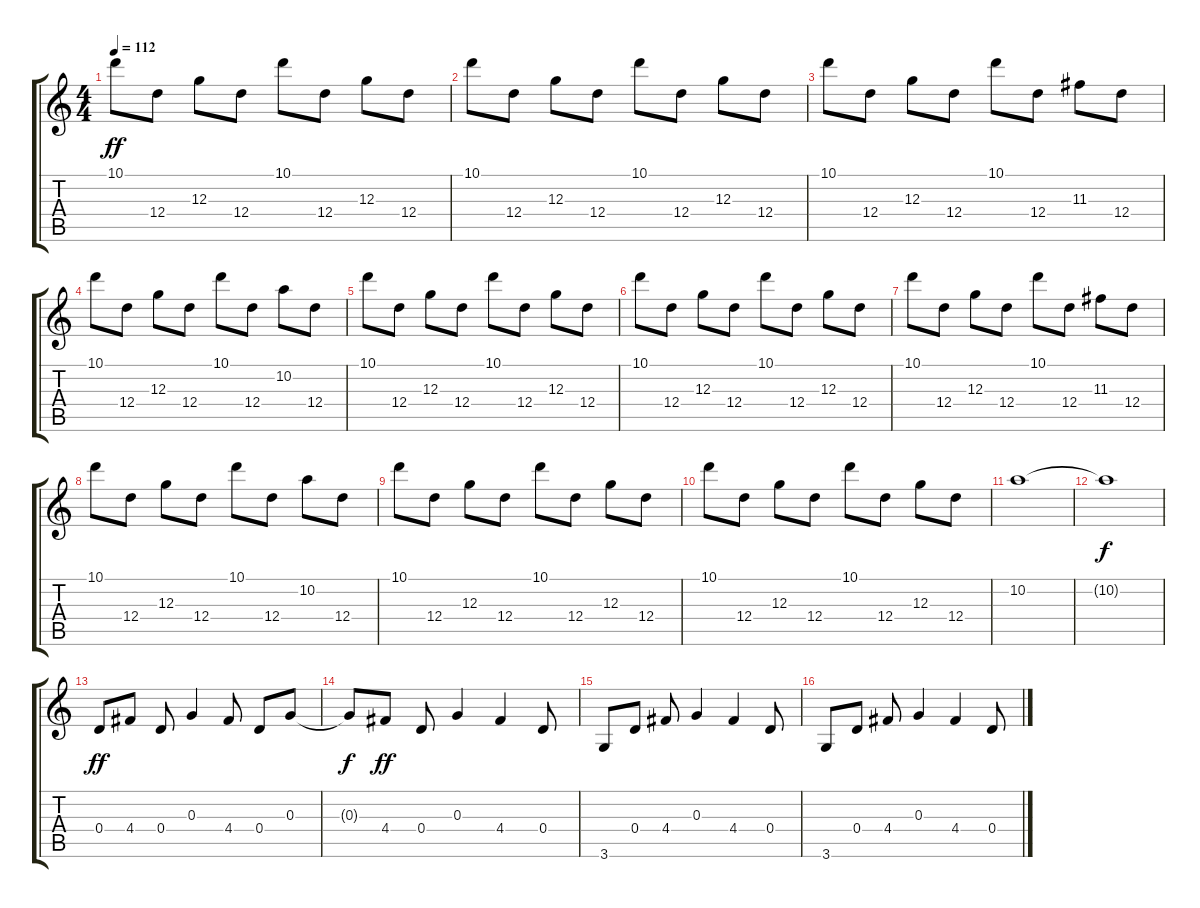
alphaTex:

\track "" {instrument overdrivenguitar}
\staff {score tabs}
\tuning (E4 B3 G3 D3 A2 E2) {hide}
\ts (4 4)
\tempo 112
\clef g2
\ks c
10.1.8{dy ff} 12.4.8 12.3.8 12.4.8 10.1.8 12.4.8 12.3.8 12.4.8 |
10.1.8 12.4.8 12.3.8 12.4.8 10.1.8 12.4.8 12.3.8 12.4.8 |
10.1.8 12.4.8 12.3.8 12.4.8 10.1.8 12.4.8 11.3.8 12.4.8 |
10.1.8 12.4.8 12.3.8 12.4.8 10.1.8 12.4.8 10.2.8 12.4.8 |
10.1.8 12.4.8 12.3.8 12.4.8 10.1.8 12.4.8 12.3.8 12.4.8 |
10.1.8 12.4.8 12.3.8 12.4.8 10.1.8 12.4.8 12.3.8 12.4.8 |
10.1.8 12.4.8 12.3.8 12.4.8 10.1.8 12.4.8 11.3.8 12.4.8 |
10.1.8 12.4.8 12.3.8 12.4.8 10.1.8 12.4.8 10.2.8 12.4.8 |
10.1.8 12.4.8 12.3.8 12.4.8 10.1.8 12.4.8 12.3.8 12.4.8 |
10.1.8 12.4.8 12.3.8 12.4.8 10.1.8 12.4.8 12.3.8 12.4.8 |
10.2.1 |
10.2{t}.1{dy f} |
0.4.8{dy ff} 4.4.8 0.4.8 0.3.4 4.4.8 0.4.8 0.3.8 |
0.3{t}.8{dy f} 4.4.8{dy ff} 0.4.8 0.3.4 4.4.4 0.4.8 |
3.6.8 0.4.8 4.4.8 0.3.4 4.4.4 0.4.8 |
3.6.8 0.4.8 4.4.8 0.3.4 4.4.4 0.4.8
